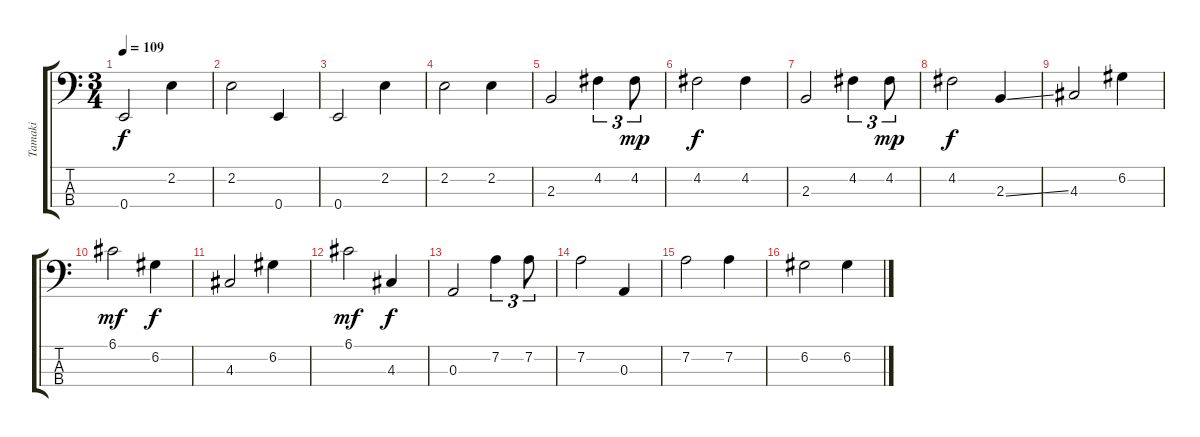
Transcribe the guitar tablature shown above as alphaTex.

\track ("Tamaki" "Tamaki") {instrument electricbassfinger}
\staff {score tabs}
\tuning (G2 D2 A1 E1) {hide}
\ts (3 4)
\section ("" "")
\tempo 109
\clef f4
\ks c
0.4.2{dy f} 2.2.4 |
2.2.2 0.4.4 |
0.4.2 2.2.4 |
2.2.2 2.2.4 |
2.3.2 4.2.4{tu (3 2)} 4.2.8{tu (3 2) dy mp} |
4.2.2{dy f} 4.2.4 |
2.3.2 4.2.4{tu (3 2)} 4.2.8{tu (3 2) dy mp} |
4.2.2{dy f} 2.3{ss}.4 |
4.3.2 6.2.4 |
6.1.2{dy mf} 6.2.4{dy f} |
4.3.2 6.2.4 |
6.1.2{dy mf} 4.3.4{dy f} |
0.3.2 7.2.4{tu (3 2)} 7.2.8{tu (3 2)} |
7.2.2 0.3.4 |
7.2.2 7.2.4 |
6.2.2 6.2.4
